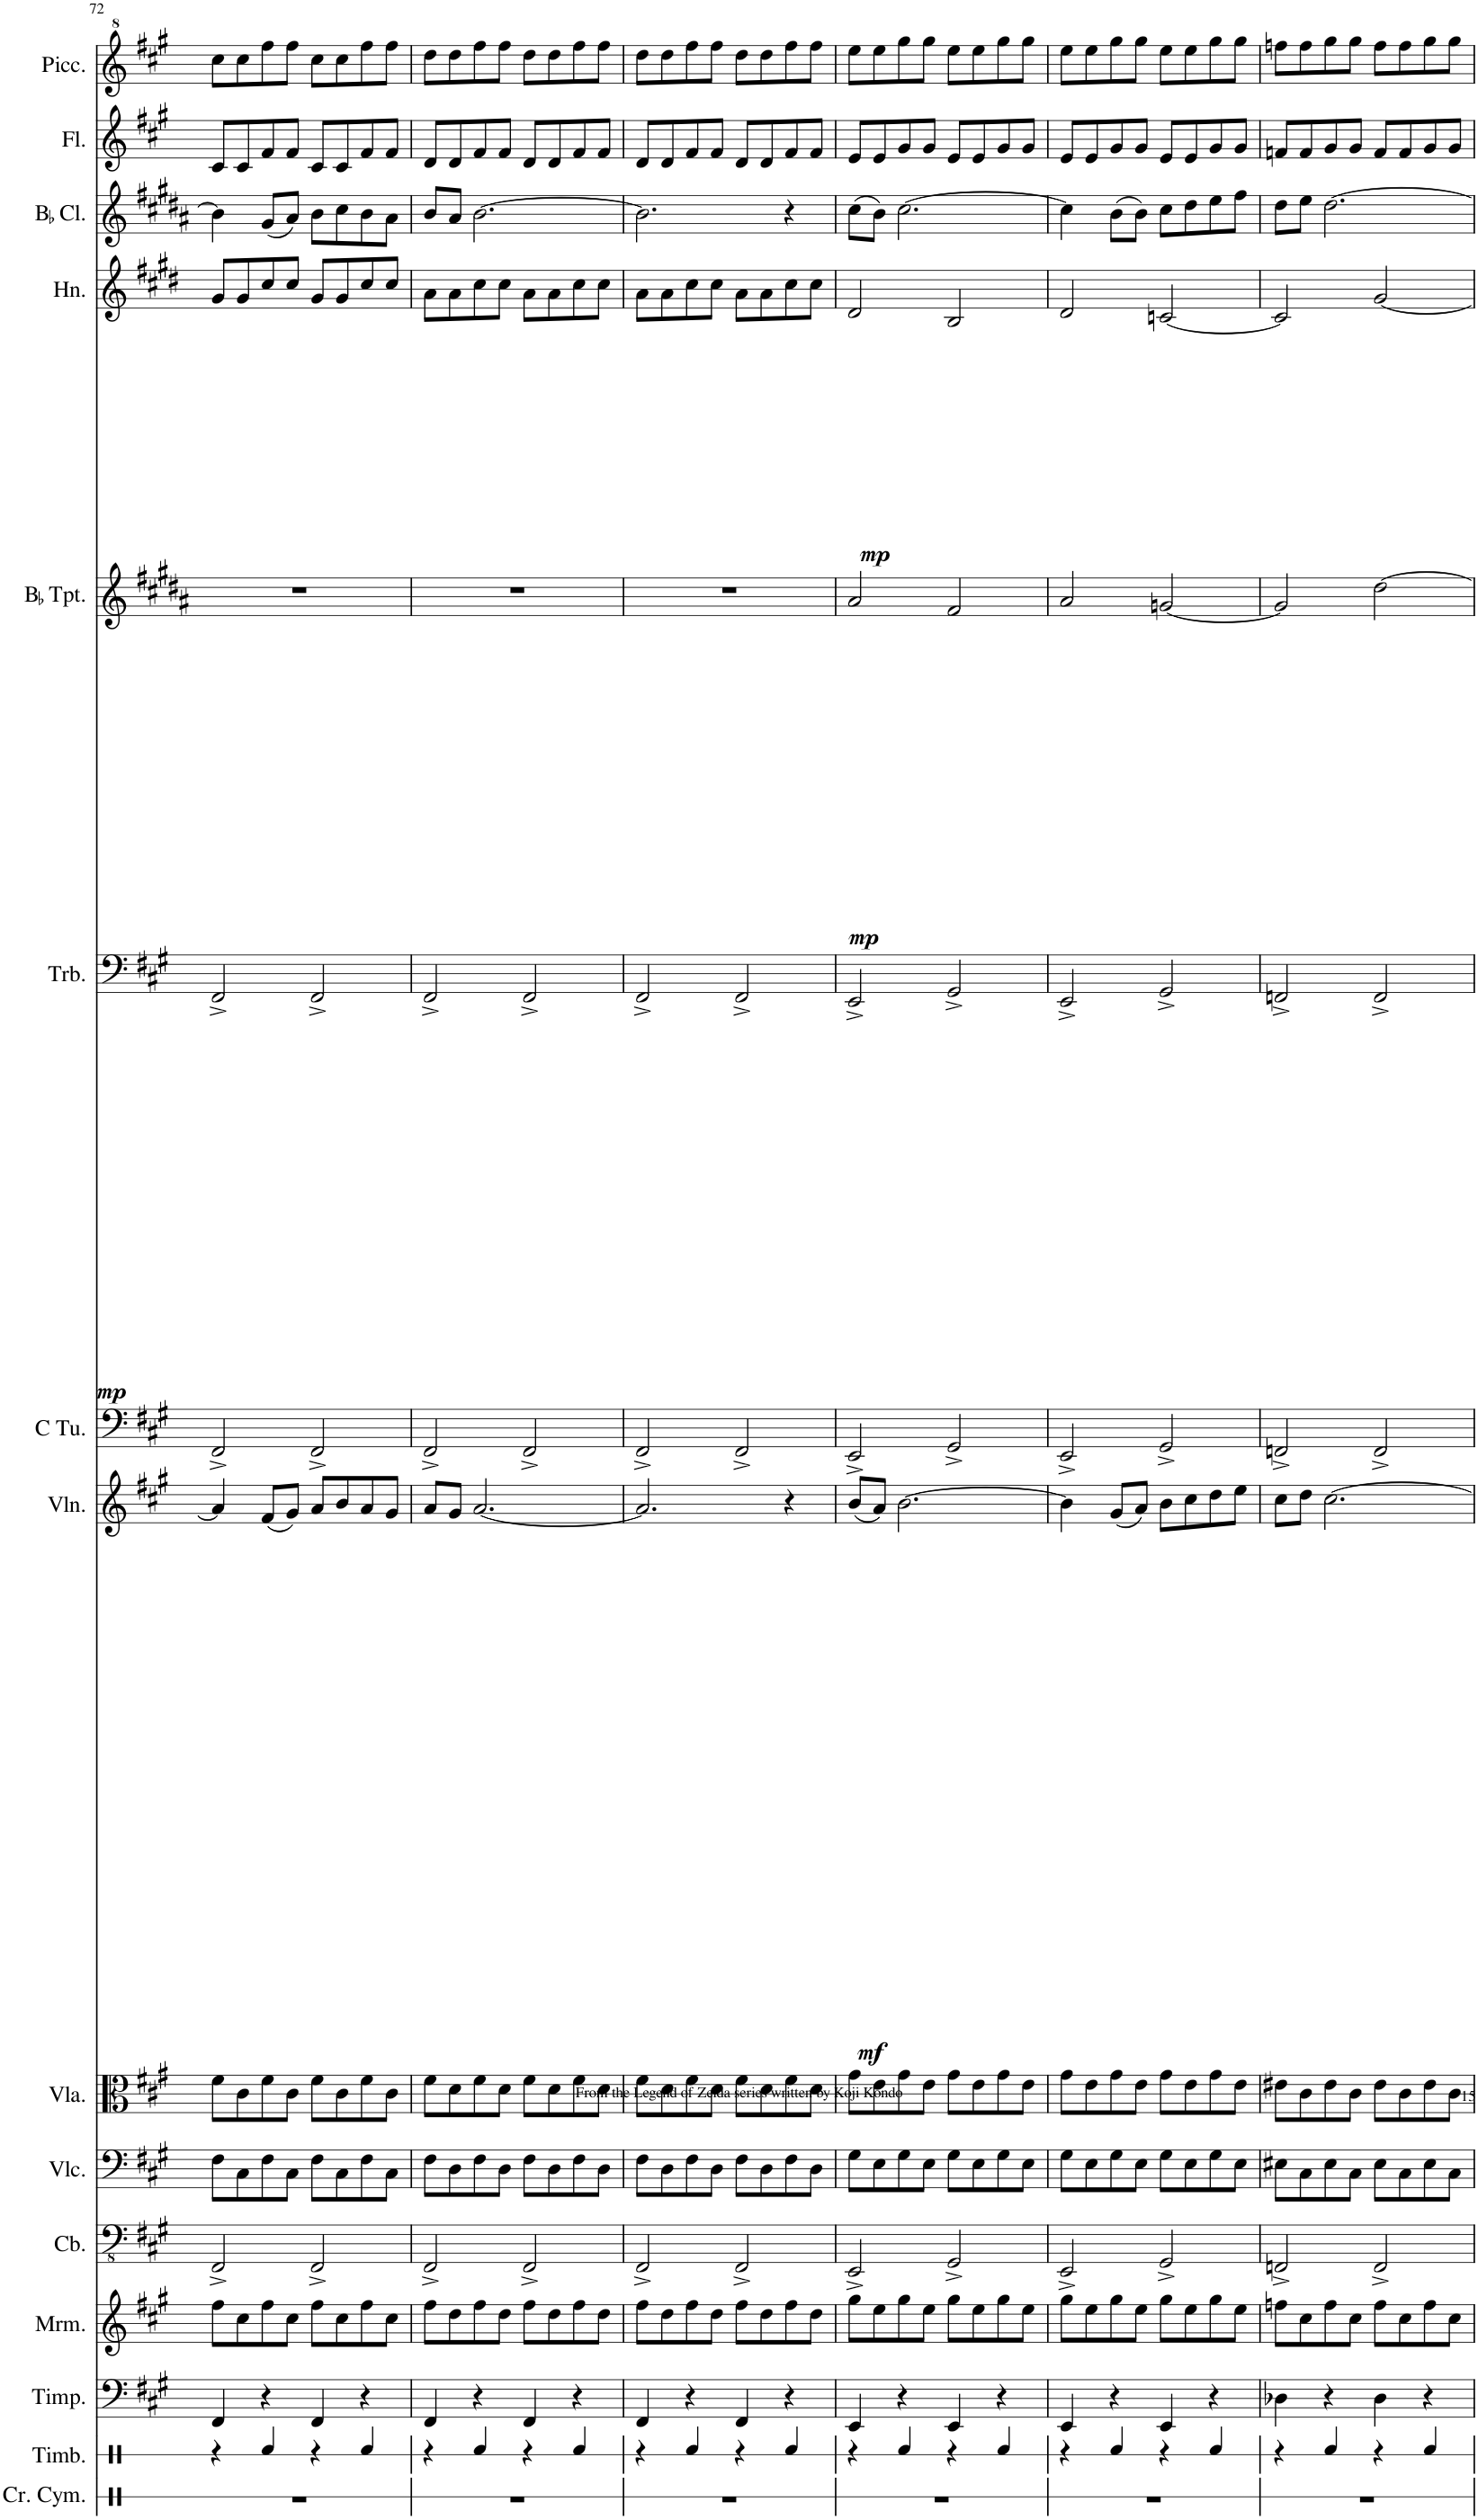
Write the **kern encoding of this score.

**kern	**kern	**kern	**kern	**kern	**kern	**kern	**kern	**dynam	**kern	**kern	**dynam	**kern	**dynam	**kern	**dynam	**kern	**kern	**kern
*part15	*part14	*part13	*part12	*part11	*part10	*part9	*part8	*part8	*part7	*part6	*part6	*part5	*part5	*part4	*part4	*part3	*part2	*part1
*staff15	*staff14	*staff13	*staff12	*staff11	*staff10	*staff9	*staff8	*staff8	*staff7	*staff6	*staff6	*staff5	*staff5	*staff4	*staff4	*staff3	*staff2	*staff1
*I"Crash Cymbal	*I"Timbales	*I"Timpani	*I"Marimba	*I"Double Bass	*I"Violoncello	*I"Viola	*I"Violin	*	*I"C Tuba	*I"Trombone	*	*I"BaccidentalFlat Trumpet	*	*I"Horn	*	*I"BaccidentalFlat Clarinet	*I"Flute	*I"Piccolo
*I'Cr. Cym.	*I'Timb.	*I'Timp.	*I'Mrm.	*	*I'Vlc.	*I'Vla.	*I'Vln.	*	*I'C Tu.	*I'Trb.	*	*I'BaccidentalFlat Tpt.	*	*I'Hn.	*	*I'BaccidentalFlat Cl.	*I'Fl.	*I'Picc.
!!LO:PB:g=z
*clefX	*clefX	*clefF4	*clefG2	*clefFv4	*clefF4	*clefC3	*clefG2	*	*clefF4	*clefF4	*	*clefG2	*	*clefG2	*	*clefG2	*clefG2	*clefG^2
*	*	*	*	*Trd7c12	*	*	*	*	*	*	*	*Trd1c2	*	*Trd4c7	*	*Trd1c2	*	*Trd-7c-12
*k[]	*k[]	*k[f#c#g#]	*k[f#c#g#]	*k[f#c#g#]	*k[f#c#g#]	*k[f#c#g#]	*k[f#c#g#]	*	*k[f#c#g#]	*k[f#c#g#]	*	*k[f#c#g#d#a#]	*	*k[f#c#g#d#]	*	*k[f#c#g#d#a#]	*k[f#c#g#]	*k[f#c#g#]
*M4/4	*M4/4	*M4/4	*M4/4	*M4/4	*M4/4	*M4/4	*M4/4	*	*M4/4	*M4/4	*	*M4/4	*	*M4/4	*	*M4/4	*M4/4	*M4/4
=72	=72	=72	=72	=72	=72	=72	=72	=72	=72	=72	=72	=72	=72	=72	=72	=72	=72	=72
!	!	!	!	!	!	!	!	!	!	!	!LO:DY:b	!	!	!	!	!	!	!
1r	4r	4FF#/	8ff#\L	2FFF#^/	8F#\L	8f#\L	4a/]	.	2FF#^/	2FF#^/	mp	1r	.	8g#/L	.	4b\]	8c#/L	8ccc#\L
.	.	.	8cc#\	.	8C#\	8c#\	.	.	.	.	.	.	.	8g#/	.	.	8c#/	8ccc#\
.	4Rf/	4r	8ff#\	.	8F#\	8f#\	(8f#/L	.	.	.	.	.	.	8cc#/	.	(8g#/L	8f#/	8fff#\
.	.	.	8cc#\J	.	8C#\J	8c#\J	8g#/J)	.	.	.	.	.	.	8cc#/J	.	8a#/J)	8f#/J	8fff#\J
.	4r	4FF#/	8ff#\L	2FFF#^/	8F#\L	8f#\L	8a/L	.	2FF#^/	2FF#^/	.	.	.	8g#/L	.	8b\L	8c#/L	8ccc#\L
.	.	.	8cc#\	.	8C#\	8c#\	8b/	.	.	.	.	.	.	8g#/	.	8cc#\	8c#/	8ccc#\
.	4Rf/	4r	8ff#\	.	8F#\	8f#\	8a/	.	.	.	.	.	.	8cc#/	.	8b\	8f#/	8fff#\
.	.	.	8cc#\J	.	8C#\J	8c#\J	8g#/J	.	.	.	.	.	.	8cc#/J	.	8a#\J	8f#/J	8fff#\J
=73	=73	=73	=73	=73	=73	=73	=73	=73	=73	=73	=73	=73	=73	=73	=73	=73	=73	=73
1r	4r	4FF#/	8ff#\L	2FFF#^/	8F#\L	8f#\L	8a/L	.	2FF#^/	2FF#^/	.	1r	.	8a\L	.	8b/L	8d/L	8ddd\L
.	.	.	8dd\	.	8D\	8d\	8g#/J	.	.	.	.	.	.	8a\	.	8a#/J	8d/	8ddd\
.	4Rf/	4r	8ff#\	.	8F#\	8f#\	[2.a/	.	.	.	.	.	.	8cc#\	.	[2.b\	8f#/	8fff#\
.	.	.	8dd\J	.	8D\J	8d\J	.	.	.	.	.	.	.	8cc#\J	.	.	8f#/J	8fff#\J
.	4r	4FF#/	8ff#\L	2FFF#^/	8F#\L	8f#\L	.	.	2FF#^/	2FF#^/	.	.	.	8a\L	.	.	8d/L	8ddd\L
.	.	.	8dd\	.	8D\	8d\	.	.	.	.	.	.	.	8a\	.	.	8d/	8ddd\
.	4Rf/	4r	8ff#\	.	8F#\	8f#\	.	.	.	.	.	.	.	8cc#\	.	.	8f#/	8fff#\
.	.	.	8dd\J	.	8D\J	8d\J	.	.	.	.	.	.	.	8cc#\J	.	.	8f#/J	8fff#\J
=74	=74	=74	=74	=74	=74	=74	=74	=74	=74	=74	=74	=74	=74	=74	=74	=74	=74	=74
1r	4r	4FF#/	8ff#\L	2FFF#^/	8F#\L	8f#\L	2.a/]	.	2FF#^/	2FF#^/	.	1r	.	8a\L	.	2.b\]	8d/L	8ddd\L
.	.	.	8dd\	.	8D\	8d\	.	.	.	.	.	.	.	8a\	.	.	8d/	8ddd\
.	4Rf/	4r	8ff#\	.	8F#\	8f#\	.	.	.	.	.	.	.	8cc#\	.	.	8f#/	8fff#\
.	.	.	8dd\J	.	8D\J	8d\J	.	.	.	.	.	.	.	8cc#\J	.	.	8f#/J	8fff#\J
.	4r	4FF#/	8ff#\L	2FFF#^/	8F#\L	8f#\L	.	.	2FF#^/	2FF#^/	.	.	.	8a\L	.	.	8d/L	8ddd\L
.	.	.	8dd\	.	8D\	8d\	.	.	.	.	.	.	.	8a\	.	.	8d/	8ddd\
.	4Rf/	4r	8ff#\	.	8F#\	8f#\	4r	.	.	.	.	.	.	8cc#\	.	4r	8f#/	8fff#\
.	.	.	8dd\J	.	8D\J	8d\J	.	.	.	.	.	.	.	8cc#\J	.	.	8f#/J	8fff#\J
=75	=75	=75	=75	=75	=75	=75	=75	=75	=75	=75	=75	=75	=75	=75	=75	=75	=75	=75
!	!	!	!	!	!	!	!	!LO:DY:b	!	!	!	!	!LO:DY:b	!	!LO:DY:b	!	!	!
1r	4r	4EE/	8gg#\L	2EEE^/	8G#\L	8g#\L	(8b/L	mf	2EE^/	2EE^/	.	2a#/	mp	2d#/	mp	(8cc#\L	8e/L	8eee\L
.	.	.	8ee\	.	8E\	8e\	8a/J)	.	.	.	.	.	.	.	.	8b\J)	8e/	8eee\
.	4Rf/	4r	8gg#\	.	8G#\	8g#\	[2.b\	.	.	.	.	.	.	.	.	[2.cc#\	8g#/	8ggg#\
.	.	.	8ee\J	.	8E\J	8e\J	.	.	.	.	.	.	.	.	.	.	8g#/J	8ggg#\J
.	4r	4EE/	8gg#\L	2GGG#^/	8G#\L	8g#\L	.	.	2GG#^/	2GG#^/	.	2f#/	.	2B/	.	.	8e/L	8eee\L
.	.	.	8ee\	.	8E\	8e\	.	.	.	.	.	.	.	.	.	.	8e/	8eee\
.	4Rf/	4r	8gg#\	.	8G#\	8g#\	.	.	.	.	.	.	.	.	.	.	8g#/	8ggg#\
.	.	.	8ee\J	.	8E\J	8e\J	.	.	.	.	.	.	.	.	.	.	8g#/J	8ggg#\J
=76	=76	=76	=76	=76	=76	=76	=76	=76	=76	=76	=76	=76	=76	=76	=76	=76	=76	=76
1r	4r	4EE/	8gg#\L	2EEE^/	8G#\L	8g#\L	4b\]	.	2EE^/	2EE^/	.	2a#/	.	2d#/	.	4cc#\]	8e/L	8eee\L
.	.	.	8ee\	.	8E\	8e\	.	.	.	.	.	.	.	.	.	.	8e/	8eee\
.	4Rf/	4r	8gg#\	.	8G#\	8g#\	(8g#/L	.	.	.	.	.	.	.	.	(8b\L	8g#/	8ggg#\
.	.	.	8ee\J	.	8E\J	8e\J	8a/J)	.	.	.	.	.	.	.	.	8b\J)	8g#/J	8ggg#\J
.	4r	4EE/	8gg#\L	2GGG#^/	8G#\L	8g#\L	8b\L	.	2GG#^/	2GG#^/	.	[2gn/	.	[2cn/	.	8cc#\L	8e/L	8eee\L
.	.	.	8ee\	.	8E\	8e\	8cc#\	.	.	.	.	.	.	.	.	8dd#\	8e/	8eee\
.	4Rf/	4r	8gg#\	.	8G#\	8g#\	8dd\	.	.	.	.	.	.	.	.	8ee\	8g#/	8ggg#\
.	.	.	8ee\J	.	8E\J	8e\J	8ee\J	.	.	.	.	.	.	.	.	8ff#\J	8g#/J	8ggg#\J
=77	=77	=77	=77	=77	=77	=77	=77	=77	=77	=77	=77	=77	=77	=77	=77	=77	=77	=77
1r	4r	4D-X\	8ffn\L	2FFFn^/	8E#X\L	8e#X\L	8cc#\L	.	2FFn^/	2FFn^/	.	2g/]	.	2c/]	.	8dd#\L	8fn/L	8fffn\L
.	.	.	8cc#\	.	8C#\	8c#\	8dd\J	.	.	.	.	.	.	.	.	8ee\J	8f/	8fff\
.	4Rf/	4r	8ff\	.	8E#\	8e#\	[2.cc#\	.	.	.	.	.	.	.	.	[2.dd#\	8g#/	8ggg#\
.	.	.	8cc#\J	.	8C#\J	8c#\J	.	.	.	.	.	.	.	.	.	.	8g#/J	8ggg#\J
.	4r	4D-\	8ff\L	2FFF^/	8E#\L	8e#\L	.	.	2FF^/	2FF^/	.	[2dd#\	.	[2g#/	.	.	8f/L	8fff\L
.	.	.	8cc#\	.	8C#\	8c#\	.	.	.	.	.	.	.	.	.	.	8f/	8fff\
.	4Rf/	4r	8ff\	.	8E#\	8e#\	.	.	.	.	.	.	.	.	.	.	8g#/	8ggg#\
.	.	.	8cc#\J	.	8C#\J	8c#\J	.	.	.	.	.	.	.	.	.	.	8g#/J	8ggg#\J
=	=	=	=	=	=	=	=	=	=	=	=	=	=	=	=	=	=	=
*-	*-	*-	*-	*-	*-	*-	*-	*-	*-	*-	*-	*-	*-	*-	*-	*-	*-	*-
